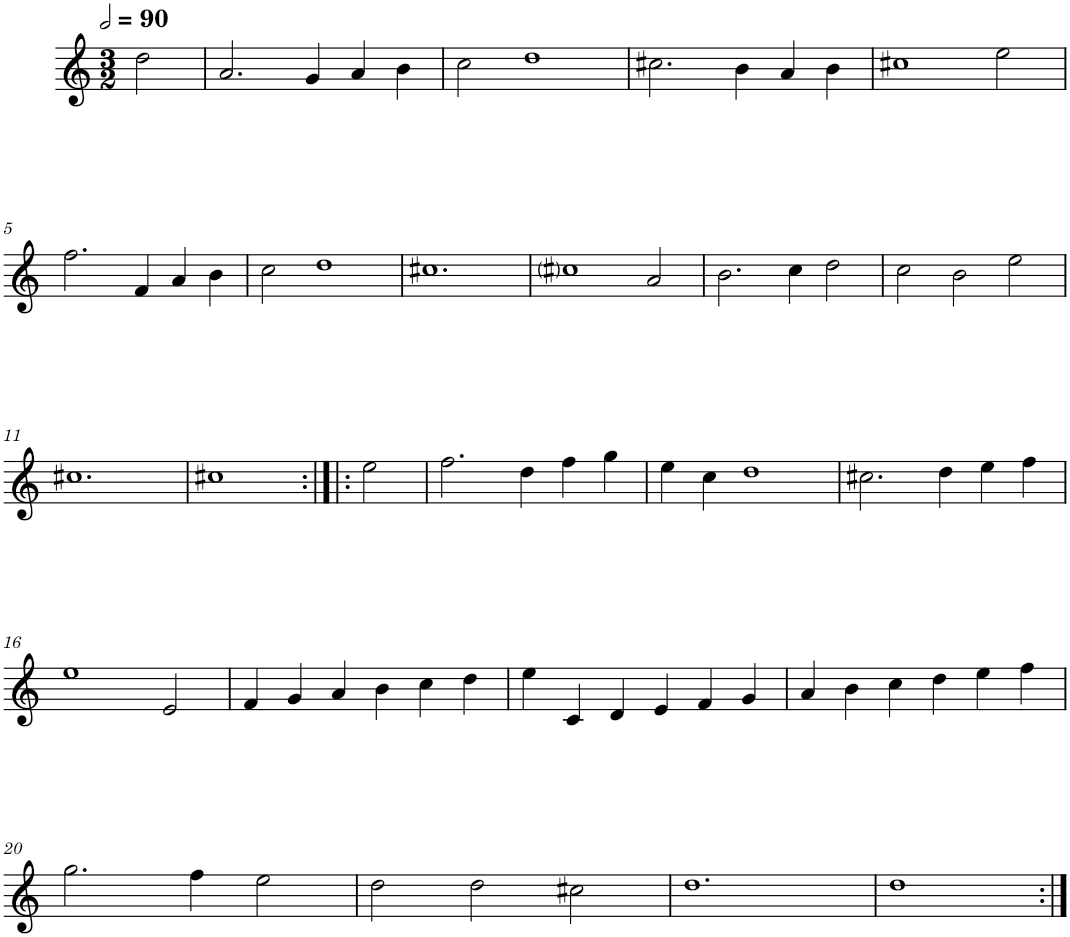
**kern
*part1
*staff1
*I"Quatre parties
*clefG2
*k[]
*M3/2
*MM180
=
2dd\
=1
2.a/
4g/
4a/
4b\
=2
2cc\
1dd
=3
2.cc#X\
4b\
4a/
4b\
=4
1cc#X
2ee\
!!LO:LB:g=z
=5
2.ff\
4f/
4a/
4b\
=6
2cc\
1dd
=7
1.cc#X
=8
1cc#i
2a/
=9
2.b\
4cc\
2dd\
=10
2cc\
2b\
2ee\
!!LO:LB:g=z
=11
1.cc#X
=12
1cc#X
2ee\
=13
2.ff\
4dd\
4ff\
4gg\
=14
4ee\
4cc\
1dd
=15
2.cc#X\
4dd\
4ee\
4ff\
!!LO:LB:g=z
=16
1ee
2e/
=17
4f/
4g/
4a/
4b\
4cc\
4dd\
=18
4ee\
4c/
4d/
4e/
4f/
4g/
=19
4a/
4b\
4cc\
4dd\
4ee\
4ff\
!!LO:LB:g=z
=20
2.gg\
4ff\
2ee\
=21
2dd\
2dd\
2cc#X\
=22
1.dd
=23
1dd
=:|!
*-
